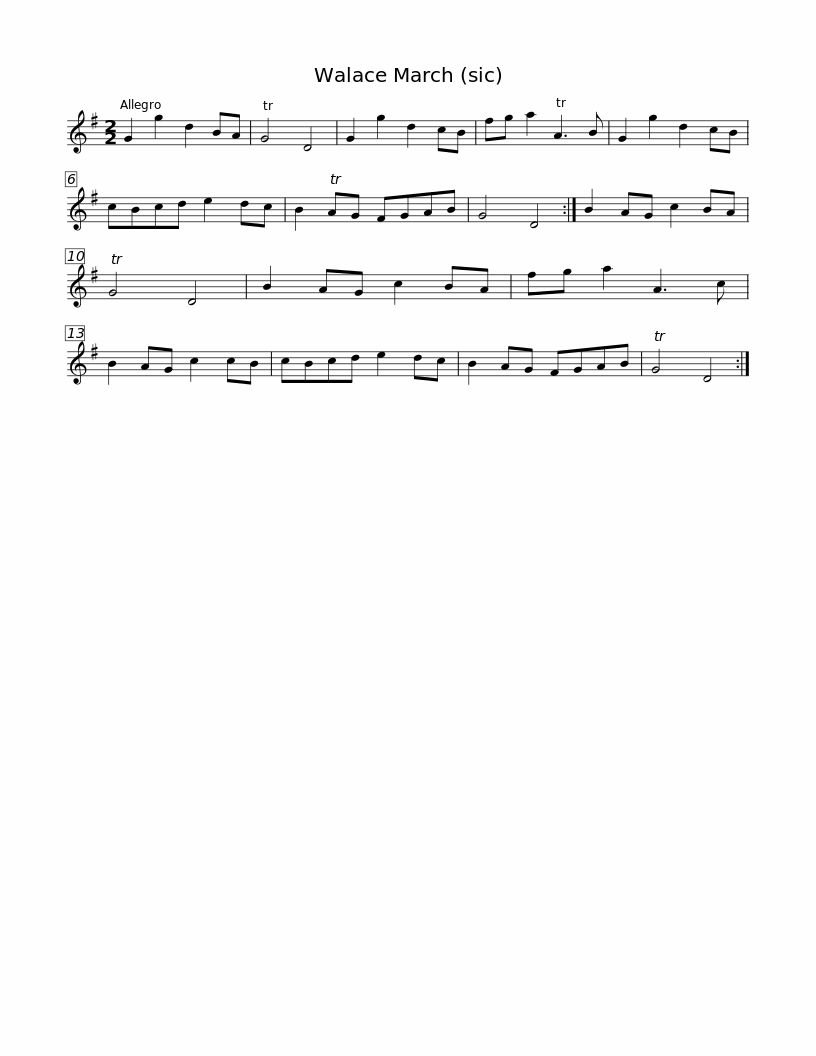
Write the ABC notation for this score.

X:1
L:1/8
M:2/2
I:linebreak $
K:G
V:1 treble
V:1
 G2 g2 d2 BA | TG4 D4 | G2 g2 d2 cB | fg a2 TA3 B | G2 g2 d2 cB | %5
 cBcd e2 dc | B2 TAG FGAB | G4 D4 :|$ B2 AG c2 BA | TG4 D4 | %10
 B2 AG c2 BA | fg a2 A3 c | B2 AG c2 cB | cBcd e2 dc | B2 AG FGAB | %15
 TG4 D4 :| %16
